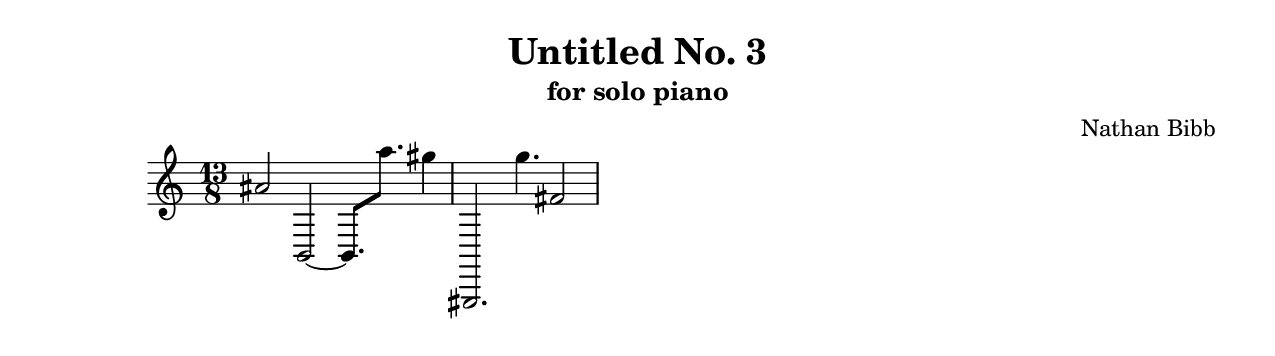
\version "2.12.0"
\header {
  title = "Untitled No. 3"
  subtitle = "for solo piano"
  composer = "Nathan Bibb"
}
\include "english.ly"
\paper {
 #(set-paper-size "letter")
}


sol = {

	\clef treble
	\time 13/8
			as'2    b,2 ~ b,8.      a''8.     gs''4 ~                           |
			gs,,2.    g''4.           fs'2                                    |

%        \time 12/8
%			<b e'>8.	cs'8.		as4. ~ as2.		|
%			<b e'>8.	cs'8.		as4. ~ as4.	fs'4. 	|	
%			<b e'>8.	cs'8.		as4. ~ as4.	f'4.  	|
%			<b e'>8.	cs'8.		as4. ~ as4.	g'4. 	|
%			fs'4.		f'4.		g'4.		fs'4.	|
%	\clef bass
%			<e b>8.		cs8.		as4. ~ as2.		|
}


\score {
	\new Staff \sol
	\layout { }
}	

\score {
	\unfoldRepeats {
		\new Staff \sol
		}
 		\midi {
 			\context {
				\Score
				tempoWholesPerMinute = #(ly:make-moment 111 8)
			}
 		}
 	}

